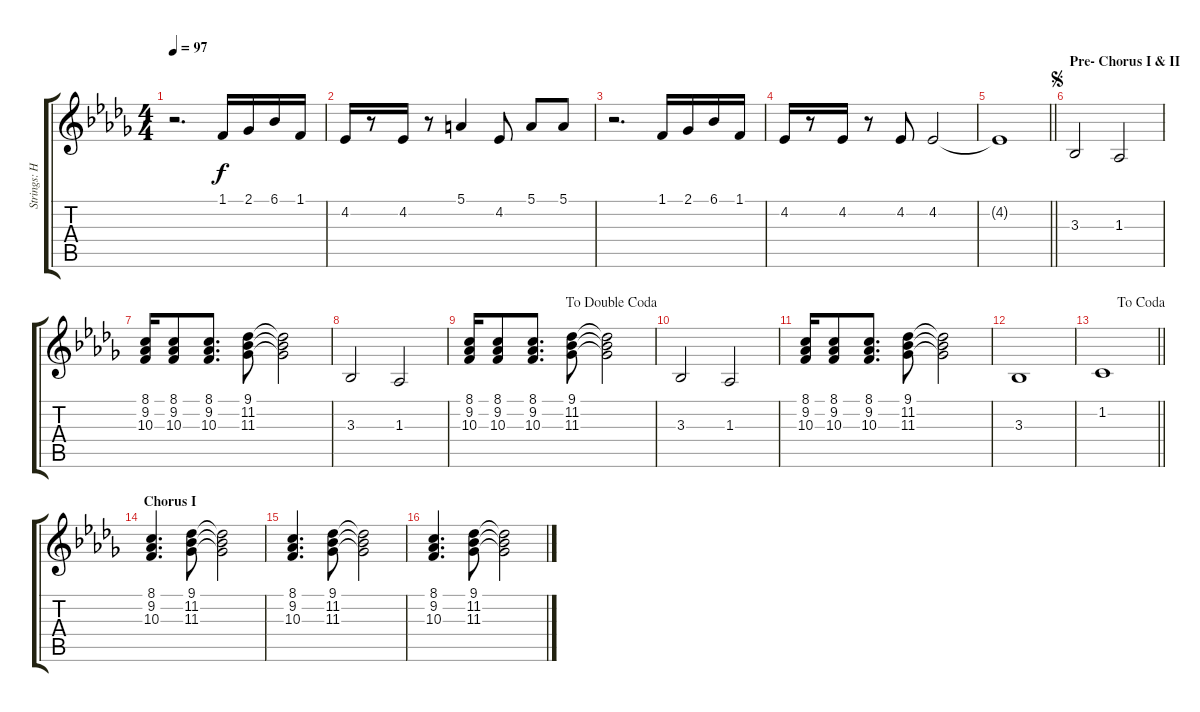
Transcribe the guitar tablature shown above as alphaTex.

\track ("Strings: Holly" "Strings: H") {instrument stringensemble1}
\staff {score tabs}
\tuning (E4 B3 G3 D3 A2 E2) {hide}
\ts (4 4)
\tempo 97
\clef g2
\ks db
r.2{d dy f} 1.1.16 2.1.16 6.1.16 1.1.16 |
4.2.16 r.8 4.2.16 r.8 5.1.4 4.2.8 5.1.8 5.1.8 |
r.2{d} 1.1.16 2.1.16 6.1.16 1.1.16 |
4.2.16 r.8 4.2.16 r.8 4.2.8 4.2.2 |
\barLineRight lightlight
4.2{t}.1 |
\section ("" "Pre- Chorus I & II")
\jump segno
3.3.2{instrument stringensemble1} 1.3.2 |
(8.1 9.2 10.3).16 (8.1 9.2 10.3).8 (8.1 9.2 10.3).8{d} (9.1 11.2 11.3).8 (9.1{t} 11.2{t} 11.3{t}).2 |
3.3.2 1.3.2 |
\jump dadoublecoda
(8.1 9.2 10.3).16 (8.1 9.2 10.3).8 (8.1 9.2 10.3).8{d} (9.1 11.2 11.3).8 (9.1{t} 11.2{t} 11.3{t}).2 |
3.3.2 1.3.2 |
(8.1 9.2 10.3).16 (8.1 9.2 10.3).8 (8.1 9.2 10.3).8{d} (9.1 11.2 11.3).8 (9.1{t} 11.2{t} 11.3{t}).2 |
3.3.1 |
\jump dacoda
\barLineRight lightlight
1.2.1 |
\section ("" "Chorus I")
(8.1 9.2 10.3).4{d} (9.1 11.2 11.3).8 (9.1{t} 11.2{t} 11.3{t}).2 |
(8.1 9.2 10.3).4{d} (9.1 11.2 11.3).8 (9.1{t} 11.2{t} 11.3{t}).2 |
(8.1 9.2 10.3).4{d} (9.1 11.2 11.3).8 (9.1{t} 11.2{t} 11.3{t}).2
